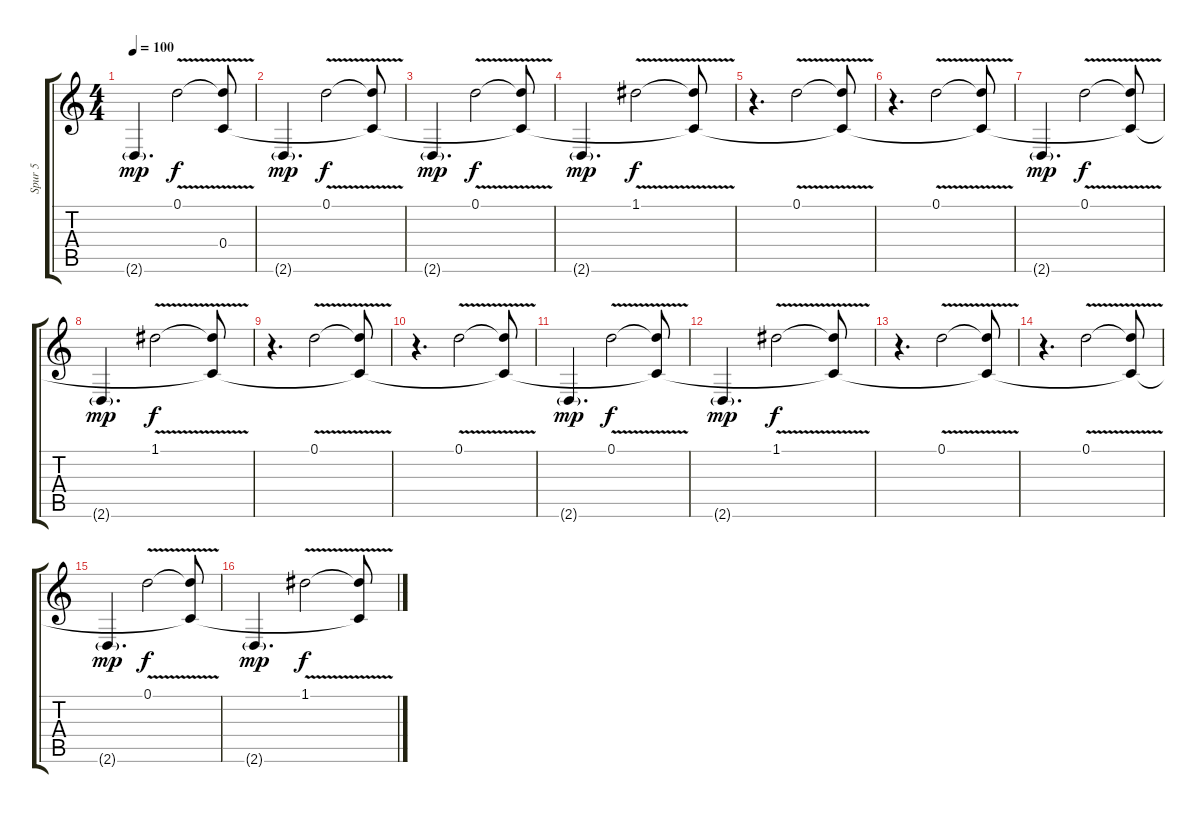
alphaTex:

\track ("Spur 5" "Spur 5") {instrument electricguitarclean}
\staff {score tabs}
\tuning (D4 A3 F3 C3 G2 C2) {hide}
\ts (4 4)
\tempo 100
\clef g2
\ks c
2.6{g}.4{d dy mp} 0.1{v}.2{dy f} (0.1{t} 0.4{t}).8 |
2.6{g}.4{d dy mp} 0.1{v}.2{dy f} (0.1{t} 0.4{t}).8 |
2.6{g}.4{d dy mp} 0.1{v}.2{dy f} (0.1{t} 0.4{t}).8 |
2.6{g}.4{d dy mp} 1.1{v}.2{dy f} (1.1{t} 0.4{t}).8 |
r.4{d} 0.1{v}.2 (0.1{t} 0.4{t}).8 |
r.4{d} 0.1{v}.2 (0.1{t} 0.4{t}).8 |
2.6{g}.4{d dy mp} 0.1{v}.2{dy f} (0.1{t} 0.4{t}).8 |
2.6{g}.4{d dy mp} 1.1{v}.2{dy f} (1.1{t} 0.4{t}).8 |
r.4{d} 0.1{v}.2 (0.1{t} 0.4{t}).8 |
r.4{d} 0.1{v}.2 (0.1{t} 0.4{t}).8 |
2.6{g}.4{d dy mp} 0.1{v}.2{dy f} (0.1{t} 0.4{t}).8 |
2.6{g}.4{d dy mp} 1.1{v}.2{dy f} (1.1{t} 0.4{t}).8 |
r.4{d} 0.1{v}.2 (0.1{t} 0.4{t}).8 |
r.4{d} 0.1{v}.2 (0.1{t} 0.4{t}).8 |
2.6{g}.4{d dy mp} 0.1{v}.2{dy f} (0.1{t} 0.4{t}).8 |
2.6{g}.4{d dy mp} 1.1{v}.2{dy f} (1.1{t} 0.4{t}).8
